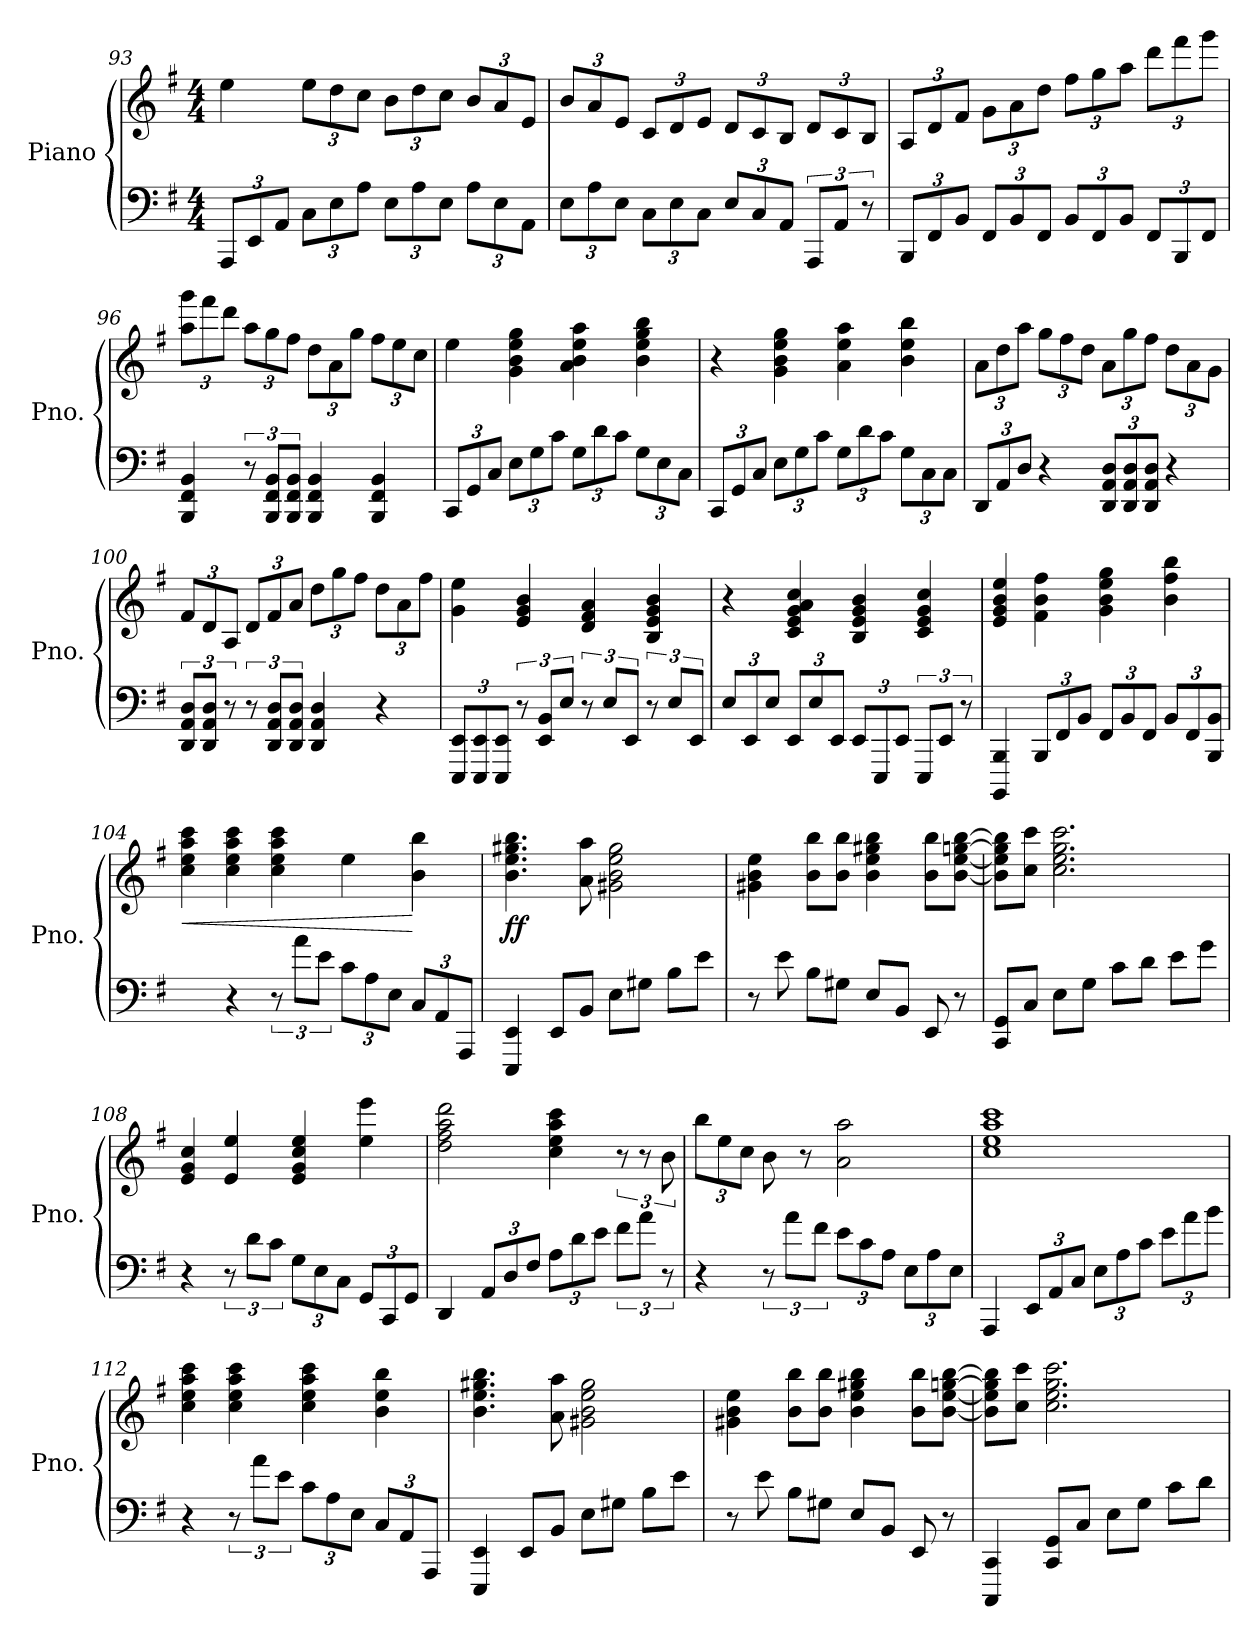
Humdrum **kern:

**kern	**kern	**dynam
*part1	*part1	*part1
*staff2	*staff1	*staff1/2
*I"Piano	*	*
*I'Pno.	*	*
*clefF4	*clefG2	*
*k[f#]	*k[f#]	*
*M4/4	*M4/4	*
=93	=93	=93
12AAAL	4ee	.
12EE	.	.
12AAJ	.	.
12CL	12eeL	.
12E	12dd	.
12AJ	12ccJ	.
12EL	12bL	.
12A	12dd	.
12EJ	12ccJ	.
12AL	12bL	.
12E	12a	.
12AAJ	12eJ	.
=94	=94	=94
12EL	12bL	.
12A	12a	.
12EJ	12eJ	.
12CL	12cL	.
12E	12d	.
12CJ	12eJ	.
12EL	12dL	.
12C	12c	.
12AAJ	12BJ	.
12AAAL	12dL	.
12AAJ	12c	.
12r	12BJ	.
=95	=95	=95
12BBBL	12AL	.
12FF#	12d	.
12BBJ	12f#J	.
12FF#L	12gL	.
12BB	12a	.
12FF#J	12ddJ	.
12BBL	12ff#L	.
12FF#	12gg	.
12BBJ	12aaJ	.
12FF#L	12dddL	.
12BBB	12fff#	.
12FF#J	12gggJ	.
=96	=96	=96
4BB 4FF# 4BBB	12ggg 12aaL	.
.	12fff#	.
.	12dddJ	.
12r	12aaL	.
12BB 12FF# 12BBBL	12gg	.
12BB 12FF# 12BBBJ	12ff#J	.
4BB 4FF# 4BBB	12ddL	.
.	12a	.
.	12ggJ	.
4BB 4FF# 4BBB	12ff#L	.
.	12ee	.
.	12ccJ	.
=97	=97	=97
12CCL	4ee	.
12GG	.	.
12CJ	.	.
12EL	4gg 4g 4b 4ee	.
12G	.	.
12cJ	.	.
12GL	4aa 4a 4b 4ee	.
12d	.	.
12cJ	.	.
12GL	4b 4bb 4gg 4ee	.
12E	.	.
12CJ	.	.
=98	=98	=98
12CCL	4r	.
12GG	.	.
12CJ	.	.
12EL	4g 4gg 4ee 4b	.
12G	.	.
12cJ	.	.
12GL	4aa 4a 4ee	.
12d	.	.
12cJ	.	.
12GL	4bb 4ee 4b	.
12C	.	.
12CJ	.	.
=99	=99	=99
12DDL	12aL	.
12AA	12dd	.
12DJ	12aaJ	.
4r	12ggL	.
.	12ff#	.
.	12ddJ	.
12D 12AA 12DDL	12aL	.
12DD 12AA 12D	12gg	.
12D 12AA 12DDJ	12ff#J	.
4r	12ddL	.
.	12a	.
.	12gJ	.
=100	=100	=100
12D 12AA 12DDL	12f#L	.
12D 12AA 12DDJ	12d	.
12r	12AJ	.
12r	12dL	.
12D 12AA 12DDL	12f#	.
12D 12AA 12DDJ	12aJ	.
4D 4DD 4AA	12ddL	.
.	12gg	.
.	12ff#J	.
4r	12ddL	.
.	12a	.
.	12ff#J	.
=101	=101	=101
12EE 12EEEL	4ee 4g	.
12EE 12EEE	.	.
12EE 12EEEJ	.	.
12r	4b 4g 4e	.
12EE 12BBL	.	.
12EJ	.	.
12r	4a 4f# 4d	.
12EL	.	.
12EEJ	.	.
12r	4b 4g 4e 4B	.
12EL	.	.
12EEJ	.	.
=102	=102	=102
12EL	4r	.
12EE	.	.
12EJ	.	.
12EEL	4c 4cc 4a 4g 4e	.
12E	.	.
12EEJ	.	.
12EEL	4b 4g 4e 4B	.
12EEE	.	.
12EEJ	.	.
12EEEL	4cc 4e 4c 4g	.
12EEJ	.	.
12r	.	.
=103	=103	=103
4BBB 4BBBB	4e 4ee 4g 4b	.
12BBBL	4f# 4b 4ff#	.
12FF#	.	.
12BBJ	.	.
12FF#L	4g 4b 4ee 4gg	.
12BB	.	.
12FF#J	.	.
12BBL	4bb 4ff# 4b	.
12FF#	.	.
12BB 12BBBJ	.	.
=104	=104	=104
!	!	!LO:HP:b
4ryy	4ccc 4aa 4cc 4ee	<
4r	4ee 4ccc 4aa 4cc	.
12r	4ee 4ccc 4aa 4cc	.
12aL	.	.
12eJ	.	.
12cL	4ee	.
12A	.	.
12EJ	.	.
12CL	4bb 4b	[
12AA	.	.
12AAAJ	.	.
=105	=105	=105
!	!	!LO:DY:b
4EE 4EEE	4.b 4.ee 4.gg#X 4.bb	ff
8EEL	.	.
8BBJ	8aa 8a	.
8EL	2g#X 2gg# 2ee 2b	.
8G#XJ	.	.
8BL	.	.
8eJ	.	.
=106	=106	=106
8r	4ee 4b 4g#X	.
8e	.	.
8BL	8bb 8bL	.
8G#XJ	8bb 8bJ	.
8EL	4b 4ee 4gg#X 4bb	.
8BBJ	.	.
8EE	8bb 8bL	.
8r	[8b [8bb [8ggn [8eeJ	.
=107	=107	=107
8GG 8CCL	8b] 8bb] 8gg] 8ee]L	.
8CJ	8cc 8cccJ	.
8EL	2.cc 2.ee 2.gg 2.ccc	.
8GJ	.	.
8cL	.	.
8dJ	.	.
8eL	.	.
8gJ	.	.
=108	=108	=108
4r	4e 4g 4cc	.
12r	4e 4ee	.
12dL	.	.
12cJ	.	.
12GL	4ee 4e 4g 4cc	.
12E	.	.
12CJ	.	.
12GGL	4ee 4eee	.
12CC	.	.
12GGJ	.	.
=109	=109	=109
4DD	2dd 2ff# 2aa 2ddd	.
12AAL	.	.
12D	.	.
12F#J	.	.
12AL	4ccc 4cc 4ee 4aa	.
12d	.	.
12eJ	.	.
12f#L	12r	.
12aJ	12r	.
12r	12b	.
=110	=110	=110
4r	12bbL	.
.	12ee	.
.	12ccJ	.
12r	8b	.
12aL	.	.
.	8r	.
12f#J	.	.
12eL	2a 2aa	.
12c	.	.
12AJ	.	.
12EL	.	.
12A	.	.
12EJ	.	.
=111	=111	=111
4AAA	1ccc 1ee 1cc 1aa	.
12EEL	.	.
12AA	.	.
12CJ	.	.
12EL	.	.
12A	.	.
12cJ	.	.
12eL	.	.
12a	.	.
12bJ	.	.
=112	=112	=112
4r	4ccc 4aa 4ee 4cc	.
12r	4ccc 4aa 4ee 4cc	.
12aL	.	.
12eJ	.	.
12cL	4ccc 4aa 4ee 4cc	.
12A	.	.
12EJ	.	.
12CL	4bb 4ee 4b	.
12AA	.	.
12AAAJ	.	.
=113	=113	=113
4EE 4EEE	4.bb 4.ee 4.gg#X 4.b	.
8EEL	.	.
8BBJ	8aa 8a	.
8EL	2gg# 2g#X 2b 2ee	.
8G#XJ	.	.
8BL	.	.
8eJ	.	.
=114	=114	=114
8r	4ee 4b 4g#X	.
8e	.	.
8BL	8bb 8bL	.
8G#XJ	8bb 8bJ	.
8EL	4bb 4b 4ee 4gg#X	.
8BBJ	.	.
8EE	8bb 8bL	.
8r	[8b [8bb [8ggn [8eeJ	.
=115	=115	=115
4CC 4CCC	8b] 8bb] 8gg] 8ee]L	.
.	8cc 8cccJ	.
8CC 8GGL	2.cc 2.ccc 2.ee 2.gg	.
8CJ	.	.
8EL	.	.
8GJ	.	.
8cL	.	.
8dJ	.	.
=	=	=
*-	*-	*-
